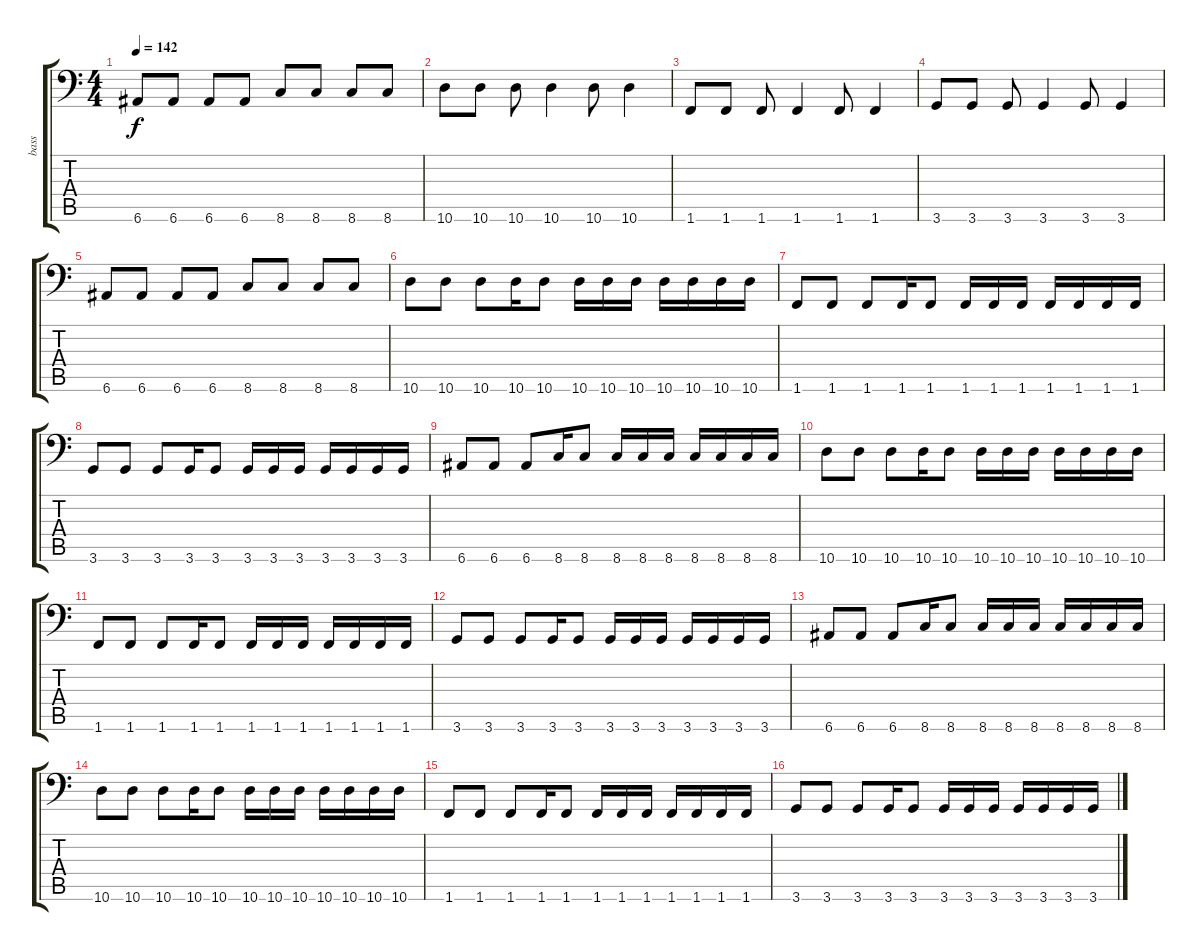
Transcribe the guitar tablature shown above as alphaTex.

\track ("bass" "bass") {instrument electricbasspick}
\staff {score tabs}
\tuning (E3 B2 G2 D2 A1 E1) {hide}
\ts (4 4)
\tempo 142
\clef f4
\ks c
6.6.8{dy f} 6.6.8 6.6.8 6.6.8 8.6.8 8.6.8 8.6.8 8.6.8 |
10.6.8 10.6.8 10.6.8 10.6.4 10.6.8 10.6.4 |
1.6.8 1.6.8 1.6.8 1.6.4 1.6.8 1.6.4 |
3.6.8 3.6.8 3.6.8 3.6.4 3.6.8 3.6.4 |
6.6.8 6.6.8 6.6.8 6.6.8 8.6.8 8.6.8 8.6.8 8.6.8 |
10.6.8 10.6.8 10.6.8 10.6.16 10.6.8 10.6.16 10.6.16 10.6.16 10.6.16 10.6.16 10.6.16 10.6.16 |
1.6.8 1.6.8 1.6.8 1.6.16 1.6.8 1.6.16 1.6.16 1.6.16 1.6.16 1.6.16 1.6.16 1.6.16 |
3.6.8 3.6.8 3.6.8 3.6.16 3.6.8 3.6.16 3.6.16 3.6.16 3.6.16 3.6.16 3.6.16 3.6.16 |
6.6.8 6.6.8 6.6.8 8.6.16 8.6.8 8.6.16 8.6.16 8.6.16 8.6.16 8.6.16 8.6.16 8.6.16 |
10.6.8 10.6.8 10.6.8 10.6.16 10.6.8 10.6.16 10.6.16 10.6.16 10.6.16 10.6.16 10.6.16 10.6.16 |
1.6.8 1.6.8 1.6.8 1.6.16 1.6.8 1.6.16 1.6.16 1.6.16 1.6.16 1.6.16 1.6.16 1.6.16 |
3.6.8 3.6.8 3.6.8 3.6.16 3.6.8 3.6.16 3.6.16 3.6.16 3.6.16 3.6.16 3.6.16 3.6.16 |
6.6.8 6.6.8 6.6.8 8.6.16 8.6.8 8.6.16 8.6.16 8.6.16 8.6.16 8.6.16 8.6.16 8.6.16 |
10.6.8 10.6.8 10.6.8 10.6.16 10.6.8 10.6.16 10.6.16 10.6.16 10.6.16 10.6.16 10.6.16 10.6.16 |
1.6.8 1.6.8 1.6.8 1.6.16 1.6.8 1.6.16 1.6.16 1.6.16 1.6.16 1.6.16 1.6.16 1.6.16 |
3.6.8 3.6.8 3.6.8 3.6.16 3.6.8 3.6.16 3.6.16 3.6.16 3.6.16 3.6.16 3.6.16 3.6.16
